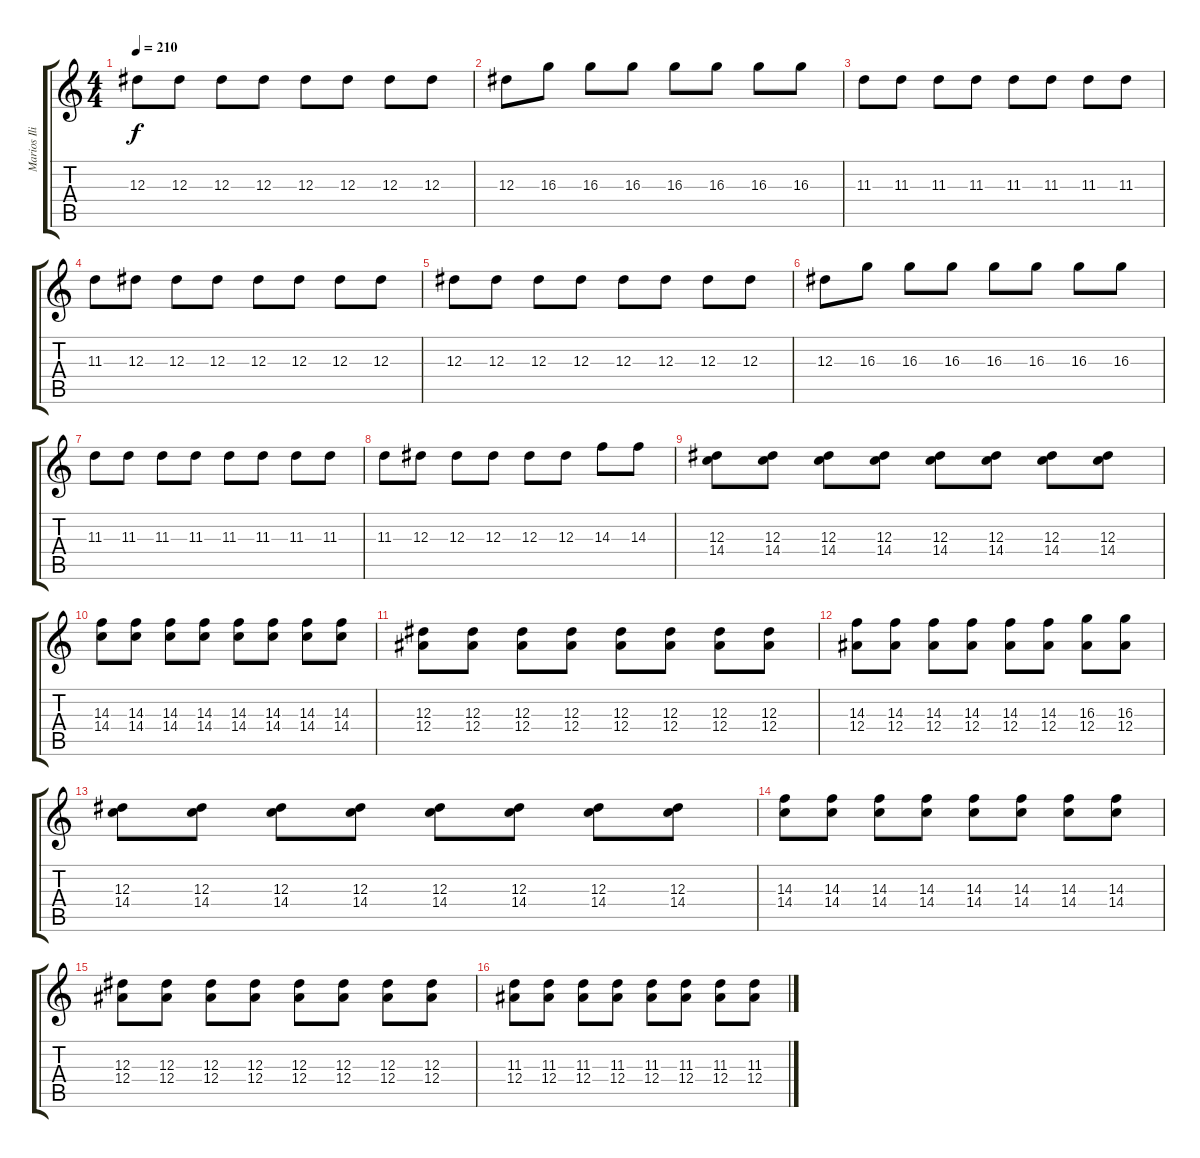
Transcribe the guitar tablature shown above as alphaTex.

\track ("Marios Iliopoulos " "Marios Ili") {instrument distortionguitar}
\staff {score tabs}
\tuning (C4 G3 Eb3 Bb2 F2 C2) {hide}
\ts (4 4)
\tempo 210
\clef g2
\ks c
12.3.8{dy f} 12.3.8 12.3.8 12.3.8 12.3.8 12.3.8 12.3.8 12.3.8 |
12.3.8 16.3.8 16.3.8 16.3.8 16.3.8 16.3.8 16.3.8 16.3.8 |
11.3.8 11.3.8 11.3.8 11.3.8 11.3.8 11.3.8 11.3.8 11.3.8 |
11.3.8 12.3.8 12.3.8 12.3.8 12.3.8 12.3.8 12.3.8 12.3.8 |
12.3.8 12.3.8 12.3.8 12.3.8 12.3.8 12.3.8 12.3.8 12.3.8 |
12.3.8 16.3.8 16.3.8 16.3.8 16.3.8 16.3.8 16.3.8 16.3.8 |
11.3.8 11.3.8 11.3.8 11.3.8 11.3.8 11.3.8 11.3.8 11.3.8 |
11.3.8 12.3.8 12.3.8 12.3.8 12.3.8 12.3.8 14.3.8 14.3.8 |
(12.3 14.4).8{volume 13 instrument distortionguitar} (12.3 14.4).8 (12.3 14.4).8 (12.3 14.4).8 (12.3 14.4).8 (12.3 14.4).8 (12.3 14.4).8 (12.3 14.4).8 |
(14.3 14.4).8 (14.3 14.4).8 (14.3 14.4).8 (14.3 14.4).8 (14.3 14.4).8 (14.3 14.4).8 (14.3 14.4).8 (14.3 14.4).8 |
(12.3 12.4).8 (12.3 12.4).8 (12.3 12.4).8 (12.3 12.4).8 (12.3 12.4).8 (12.3 12.4).8 (12.3 12.4).8 (12.3 12.4).8 |
(14.3 12.4).8 (14.3 12.4).8 (14.3 12.4).8 (14.3 12.4).8 (14.3 12.4).8 (14.3 12.4).8 (16.3 12.4).8 (16.3 12.4).8 |
(12.3 14.4).8{volume 13 instrument distortionguitar} (12.3 14.4).8 (12.3 14.4).8 (12.3 14.4).8 (12.3 14.4).8 (12.3 14.4).8 (12.3 14.4).8 (12.3 14.4).8 |
(14.3 14.4).8 (14.3 14.4).8 (14.3 14.4).8 (14.3 14.4).8 (14.3 14.4).8 (14.3 14.4).8 (14.3 14.4).8 (14.3 14.4).8 |
(12.3 12.4).8 (12.3 12.4).8 (12.3 12.4).8 (12.3 12.4).8 (12.3 12.4).8 (12.3 12.4).8 (12.3 12.4).8 (12.3 12.4).8 |
(11.3 12.4).8 (11.3 12.4).8 (11.3 12.4).8 (11.3 12.4).8 (11.3 12.4).8 (11.3 12.4).8 (11.3 12.4).8 (11.3 12.4).8
